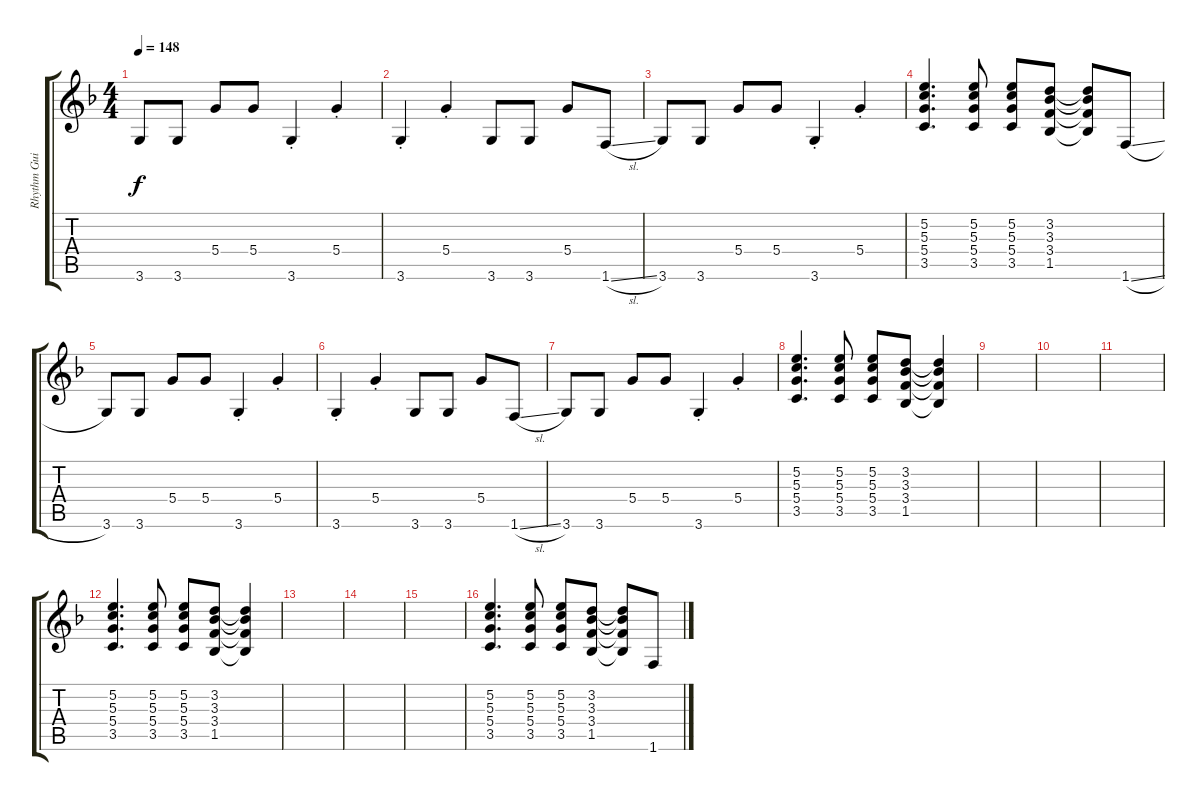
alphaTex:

\track ("Rhythm Guitar" "Rhythm Gui") {instrument overdrivenguitar}
\staff {score tabs}
\tuning (E4 B3 G3 D3 A2 E2) {hide}
\ts (4 4)
\tempo 148
\clef g2
\ks f
3.6.8{dy f} 3.6.8 5.4.8 5.4.8 3.6{st}.4 5.4{st}.4 |
3.6{st}.4 5.4{st}.4 3.6.8 3.6.8 5.4.8 1.6{sl}.8 |
3.6.8 3.6.8 5.4.8 5.4.8 3.6{st}.4 5.4{st}.4 |
(5.2 5.3 5.4 3.5).4{d} (5.2 5.3 5.4 3.5).8 (5.2 5.3 5.4 3.5).8 (3.2 3.3 3.4 1.5).8 (3.2{t} 3.3{t} 3.4{t} 1.5{t}).8 1.6{sl}.8 |
3.6.8 3.6.8 5.4.8 5.4.8 3.6{st}.4 5.4{st}.4 |
3.6{st}.4 5.4{st}.4 3.6.8 3.6.8 5.4.8 1.6{sl}.8 |
3.6.8 3.6.8 5.4.8 5.4.8 3.6{st}.4 5.4{st}.4 |
(5.2 5.3 5.4 3.5).4{d} (5.2 5.3 5.4 3.5).8 (5.2 5.3 5.4 3.5).8 (3.2 3.3 3.4 1.5).8 (3.2{t} 3.3{t} 3.4{t} 1.5{t}).4 |
|
|
|
(5.2 5.3 5.4 3.5).4{d} (5.2 5.3 5.4 3.5).8 (5.2 5.3 5.4 3.5).8 (3.2 3.3 3.4 1.5).8 (3.2{t} 3.3{t} 3.4{t} 1.5{t}).4 |
|
|
|
(5.2 5.3 5.4 3.5).4{d} (5.2 5.3 5.4 3.5).8 (5.2 5.3 5.4 3.5).8 (3.2 3.3 3.4 1.5).8 (3.2{t} 3.3{t} 3.4{t} 1.5{t}).8 1.6{sl}.8
